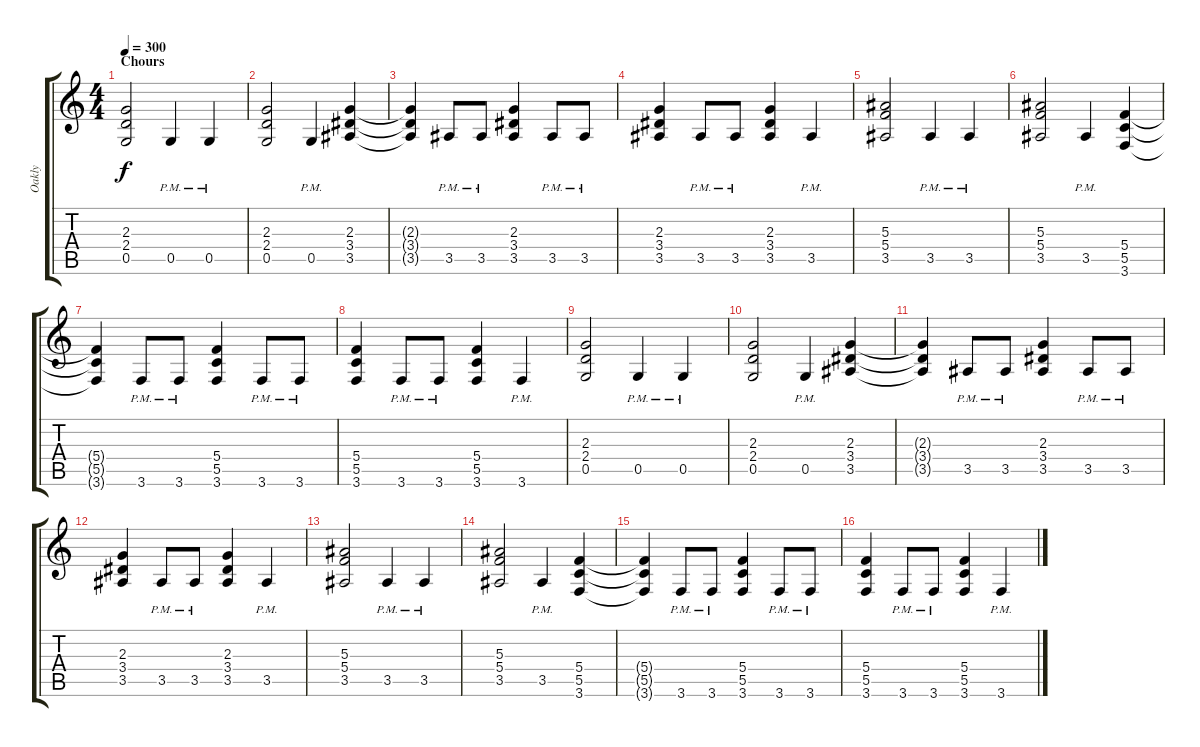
\track ("Oakly" "Oakly") {instrument distortionguitar}
\staff {score tabs}
\tuning (D4 A3 F3 C3 G2 D2) {hide}
\ts (4 4)
\section ("" "Chours")
\tempo 300
\clef g2
\ks c
(2.3 2.4 0.5).2{dy f} 0.5{pm}.4 0.5{pm}.4 |
(2.3 2.4 0.5).2 0.5{pm}.4 (2.3 3.4 3.5).4 |
(2.3{t} 3.4{t} 3.5{t}).4 3.5{pm}.8 3.5{pm}.8 (2.3 3.4 3.5).4 3.5{pm}.8 3.5{pm}.8 |
(2.3 3.4 3.5).4 3.5{pm}.8 3.5{pm}.8 (2.3 3.4 3.5).4 3.5{pm}.4 |
(5.3 5.4 3.5).2 3.5{pm}.4 3.5{pm}.4 |
(5.3 5.4 3.5).2 3.5{pm}.4 (5.4 5.5 3.6).4 |
(5.4{t} 5.5{t} 3.6{t}).4 3.6{pm}.8 3.6{pm}.8 (5.4 5.5 3.6).4 3.6{pm}.8 3.6{pm}.8 |
(5.4 5.5 3.6).4 3.6{pm}.8 3.6{pm}.8 (5.4 5.5 3.6).4 3.6{pm}.4 |
(2.3 2.4 0.5).2 0.5{pm}.4 0.5{pm}.4 |
(2.3 2.4 0.5).2 0.5{pm}.4 (2.3 3.4 3.5).4 |
(2.3{t} 3.4{t} 3.5{t}).4 3.5{pm}.8 3.5{pm}.8 (2.3 3.4 3.5).4 3.5{pm}.8 3.5{pm}.8 |
(2.3 3.4 3.5).4 3.5{pm}.8 3.5{pm}.8 (2.3 3.4 3.5).4 3.5{pm}.4 |
(5.3 5.4 3.5).2 3.5{pm}.4 3.5{pm}.4 |
(5.3 5.4 3.5).2 3.5{pm}.4 (5.4 5.5 3.6).4 |
(5.4{t} 5.5{t} 3.6{t}).4 3.6{pm}.8 3.6{pm}.8 (5.4 5.5 3.6).4 3.6{pm}.8 3.6{pm}.8 |
(5.4 5.5 3.6).4 3.6{pm}.8 3.6{pm}.8 (5.4 5.5 3.6).4 3.6{pm}.4
